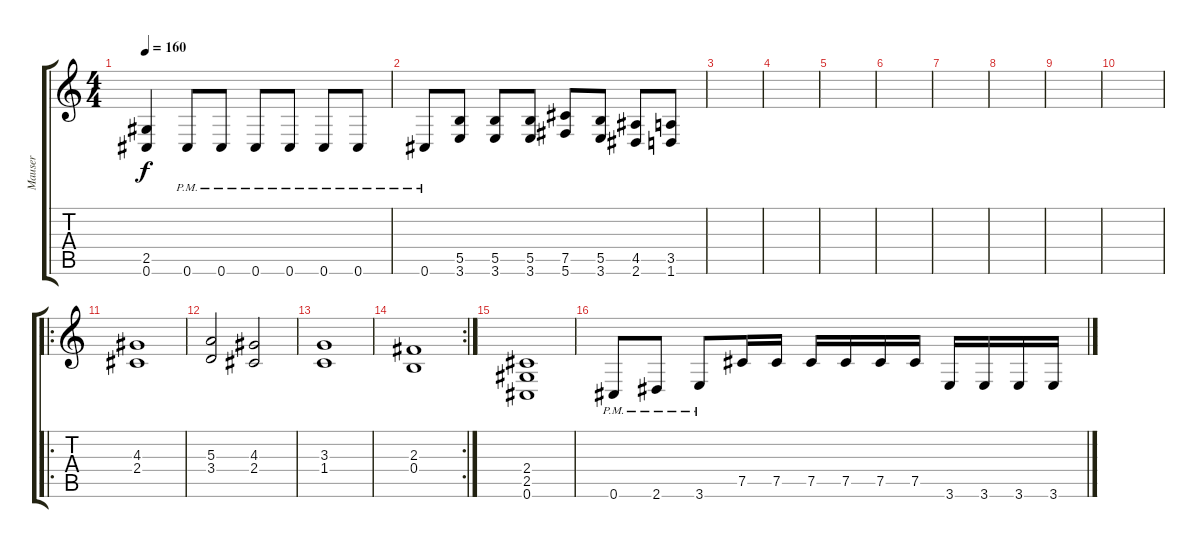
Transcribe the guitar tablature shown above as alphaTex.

\track ("Mauser" "Mauser") {instrument distortionguitar}
\staff {score tabs}
\tuning (Db4 Ab3 E3 B2 Gb2 Db2) {hide}
\ts (4 4)
\tempo 160
\clef g2
\ks c
(2.5 0.6).4{dy f} 0.6{pm}.8 0.6{pm}.8 0.6{pm}.8 0.6{pm}.8 0.6{pm}.8 0.6{pm}.8 |
0.6{pm}.8 (5.5 3.6).8 (5.5 3.6).8 (5.5 3.6).8 (7.5 5.6).8 (5.5 3.6).8 (4.5 2.6).8 (3.5 1.6).8 |
|
|
|
|
|
|
|
|
\ro
(4.3 2.4).1 |
(5.3 3.4).2 (4.3 2.4).2 |
(3.3 1.4).1 |
\rc 2
(2.3 0.4).1 |
(2.4 2.5 0.6).1 |
0.6{pm}.8 2.6{pm}.8 3.6{pm}.8 7.5.16 7.5.16 7.5.16 7.5.16 7.5.16 7.5.16 3.6.16 3.6.16 3.6.16 3.6.16
